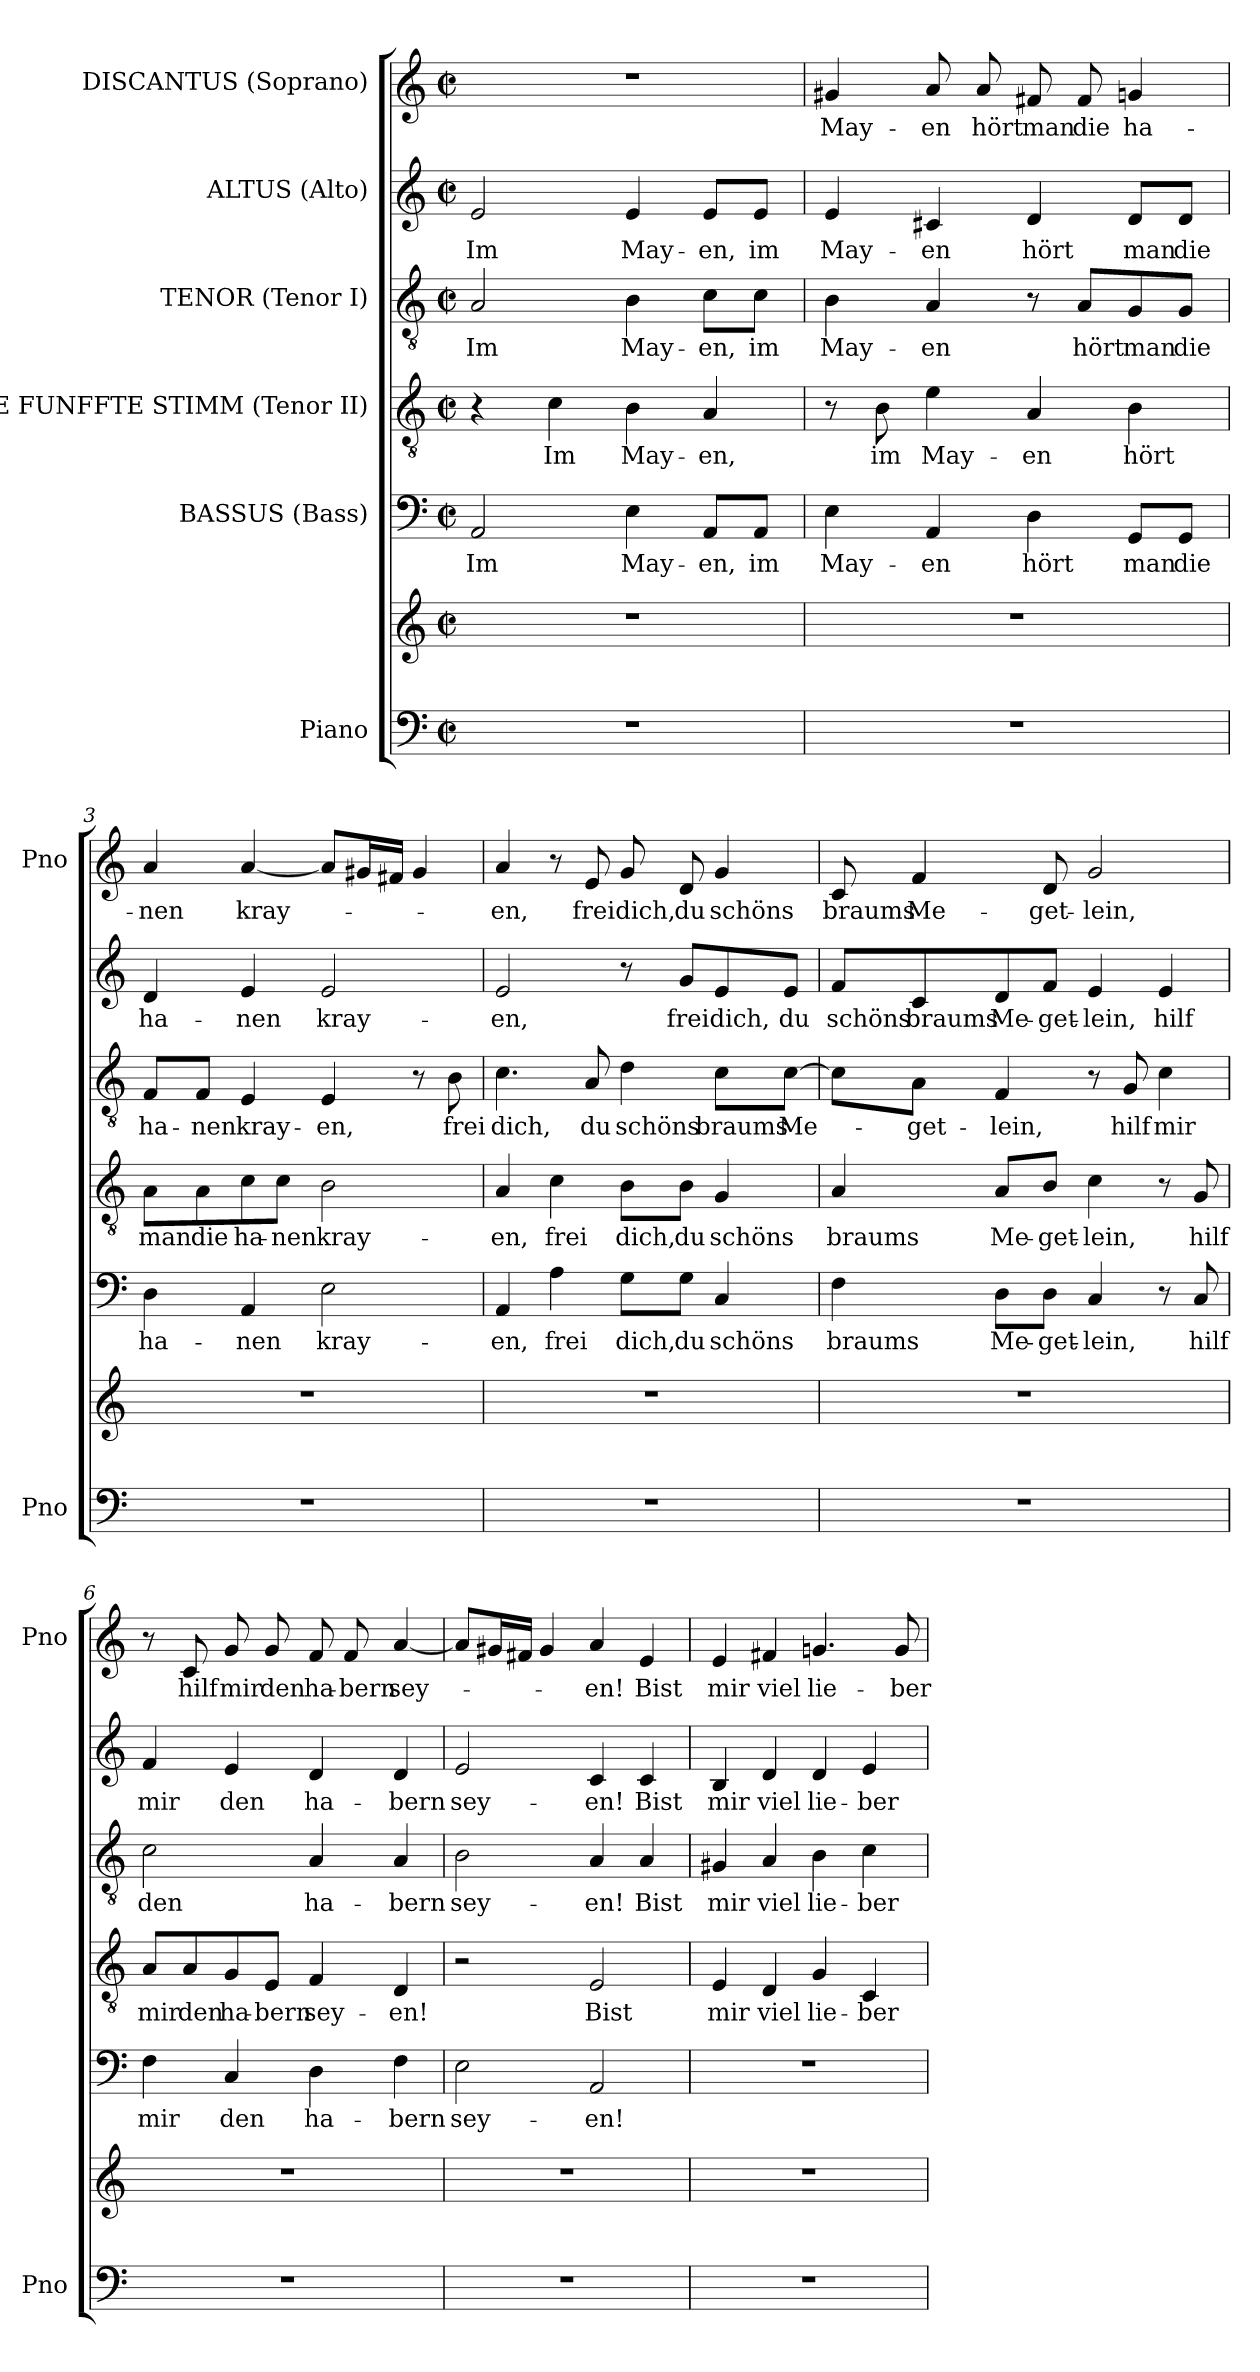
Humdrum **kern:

**kern	**kern	**kern	**text	**kern	**text	**kern	**text	**kern	**text	**kern	**text
*part6	*part6	*part5	*part5	*part4	*part4	*part3	*part3	*part2	*part2	*part1	*part1
*staff7	*staff6	*staff5	*staff5	*staff4	*staff4	*staff3	*staff3	*staff2	*staff2	*staff1	*staff1
*I"Piano	*	*I"BASSUS (Bass)	*	*I"DIE FUNFFTE STIMM (Tenor II)	*	*I"TENOR (Tenor I)	*	*I"ALTUS (Alto)	*	*I"DISCANTUS (Soprano)	*
*I'Pno	*	*	*	*	*	*	*	*	*	*I'Pno	*
*clefF4	*clefG2	*clefF4	*	*clefGv2	*	*clefGv2	*	*clefG2	*	*clefG2	*
*k[]	*k[]	*k[]	*	*k[]	*	*k[]	*	*k[]	*	*k[]	*
*C:	*C:	*C:	*	*C:	*	*C:	*	*C:	*	*C:	*
*M2/2	*M2/2	*M2/2	*	*M2/2	*	*M2/2	*	*M2/2	*	*M2/2	*
*met(c|)	*met(c|)	*met(c|)	*	*met(c|)	*	*met(c|)	*	*met(c|)	*	*met(c|)	*
=1	=1	=1	=1	=1	=1	=1	=1	=1	=1	=1	=1
1r	1r	2AA/	Im	4r	.	2A/	Im	2e/	Im	1r	.
.	.	.	.	4c\	Im	.	.	.	.	.	.
.	.	4E\	May-	4B\	May-	4B\	May-	4e/	May-	.	.
.	.	8AA/L	-en,	4A/	-en,	8c\L	-en,	8e/L	-en,	.	.
.	.	8AA/J	im	.	.	8c\J	im	8e/J	im	.	.
=2	=2	=2	=2	=2	=2	=2	=2	=2	=2	=2	=2
1r	1r	4E\	May-	8r	.	4B\	May-	4e/	May-	4g#X/	May-
.	.	.	.	8B\	im	.	.	.	.	.	.
.	.	4AA/	-en	4e\	May-	4A/	-en	4c#X/	-en	8a/	-en
.	.	.	.	.	.	.	.	.	.	8a/	hört
.	.	4D\	hört	4A/	-en	8r	.	4d/	hört	8f#X/	man
.	.	.	.	.	.	8A/L	hört	.	.	8f#/	die
.	.	8GG/L	man	4B\	hört	8G/	man	8d/L	man	4gn/	ha-
.	.	8GG/J	die	.	.	8G/J	die	8d/J	die	.	.
!!LO:LB:g=z
=3	=3	=3	=3	=3	=3	=3	=3	=3	=3	=3	=3
1r	1r	4D\	ha-	8A\L	man	8F/L	ha-	4d/	ha-	4a/	-nen
.	.	.	.	8A\	die	8F/J	-nen	.	.	.	.
.	.	4AA/	-nen	8c\	ha-	4E/	kray-	4e/	-nen	[4a/	kray-
.	.	.	.	8c\J	-nen	.	.	.	.	.	.
.	.	2E\	kray-	2B\	kray-	4E/	-en,	2e/	kray-	8a/L]	.
.	.	.	.	.	.	.	.	.	.	16g#X/L	.
.	.	.	.	.	.	.	.	.	.	16f#X/JJ	.
.	.	.	.	.	.	8r	.	.	.	4g#/	.
.	.	.	.	.	.	8B\	frei	.	.	.	.
=4	=4	=4	=4	=4	=4	=4	=4	=4	=4	=4	=4
1r	1r	4AA/	-­en,	4A/	-­en,	4.c\	dich,	2e/	-­en,	4a/	-­en,
.	.	4A\	frei	4c\	frei	.	.	.	.	8r	.
.	.	.	.	.	.	8A/	du	.	.	8e/	frei
.	.	8G\L	dich,	8B\L	dich,	4d\	schöns	8r	.	8g/	dich,
.	.	8G\J	du	8B\J	du	.	.	8g/L	frei	8d/	du
.	.	4C/	schöns	4G/	schöns	8c\L	braums	8e/	dich,	4g/	schöns
.	.	.	.	.	.	[8c\J	Me-	8e/J	du	.	.
=5	=5	=5	=5	=5	=5	=5	=5	=5	=5	=5	=5
1r	1r	4F\	braums	4A/	braums	8c\L]	.	8f/L	schöns	8c/	braums
.	.	.	.	.	.	8A\J	-get-	8c/	braums	4f/	Me-
.	.	8D\L	Me-	8A/L	Me-	4F/	-lein,	8d/	Me-	.	.
.	.	8D\J	-get-	8B/J	-get-	.	.	8f/J	-get-	8d/	-get-
.	.	4C/	-lein,	4c\	-lein,	8r	.	4e/	-lein,	2g/	-lein,
.	.	.	.	.	.	8G/	hilf	.	.	.	.
.	.	8r	.	8r	.	4c\	mir	4e/	hilf	.	.
.	.	8C/	hilf	8G/	hilf	.	.	.	.	.	.
!!LO:PB:g=z
=6	=6	=6	=6	=6	=6	=6	=6	=6	=6	=6	=6
1r	1r	4F\	mir	8A/L	mir	2c\	den	4f/	mir	8r	.
.	.	.	.	8A/	den	.	.	.	.	8c/	hilf
.	.	4C/	den	8G/	ha-	.	.	4e/	den	8g/	mir
.	.	.	.	8E/J	-bern	.	.	.	.	8g/	den
.	.	4D\	ha-	4F/	sey-	4A/	ha-	4d/	ha-	8f/	ha-
.	.	.	.	.	.	.	.	.	.	8f/	-bern
.	.	4F\	-bern	4D/	-en!	4A/	-bern	4d/	-bern	[4a/	sey-
=7	=7	=7	=7	=7	=7	=7	=7	=7	=7	=7	=7
1r	1r	2E\	sey-	2r	.	2B\	sey-	2e/	sey-	8a/L]	.
.	.	.	.	.	.	.	.	.	.	16g#X/L	.
.	.	.	.	.	.	.	.	.	.	16f#X/JJ	.
.	.	.	.	.	.	.	.	.	.	4g#/	.
.	.	2AA/	-en!	2E/	Bist	4A/	-en!	4c/	-en!	4a/	-en!
.	.	.	.	.	.	4A/	Bist	4c/	Bist	4e/	Bist
=8	=8	=8	=8	=8	=8	=8	=8	=8	=8	=8	=8
1r	1r	1r	.	4E/	mir	4G#X/	mir	4B/	mir	4e/	mir
.	.	.	.	4D/	viel	4A/	viel	4d/	viel	4f#/	viel
.	.	.	.	4G/	lie-	4B\	lie-	4d/	lie-	4.gn/	lie-
.	.	.	.	4C/	-ber	4c\	-ber	4e/	-ber	.	.
.	.	.	.	.	.	.	.	.	.	8g/	-ber
=	=	=	=	=	=	=	=	=	=	=	=
*-	*-	*-	*-	*-	*-	*-	*-	*-	*-	*-	*-
